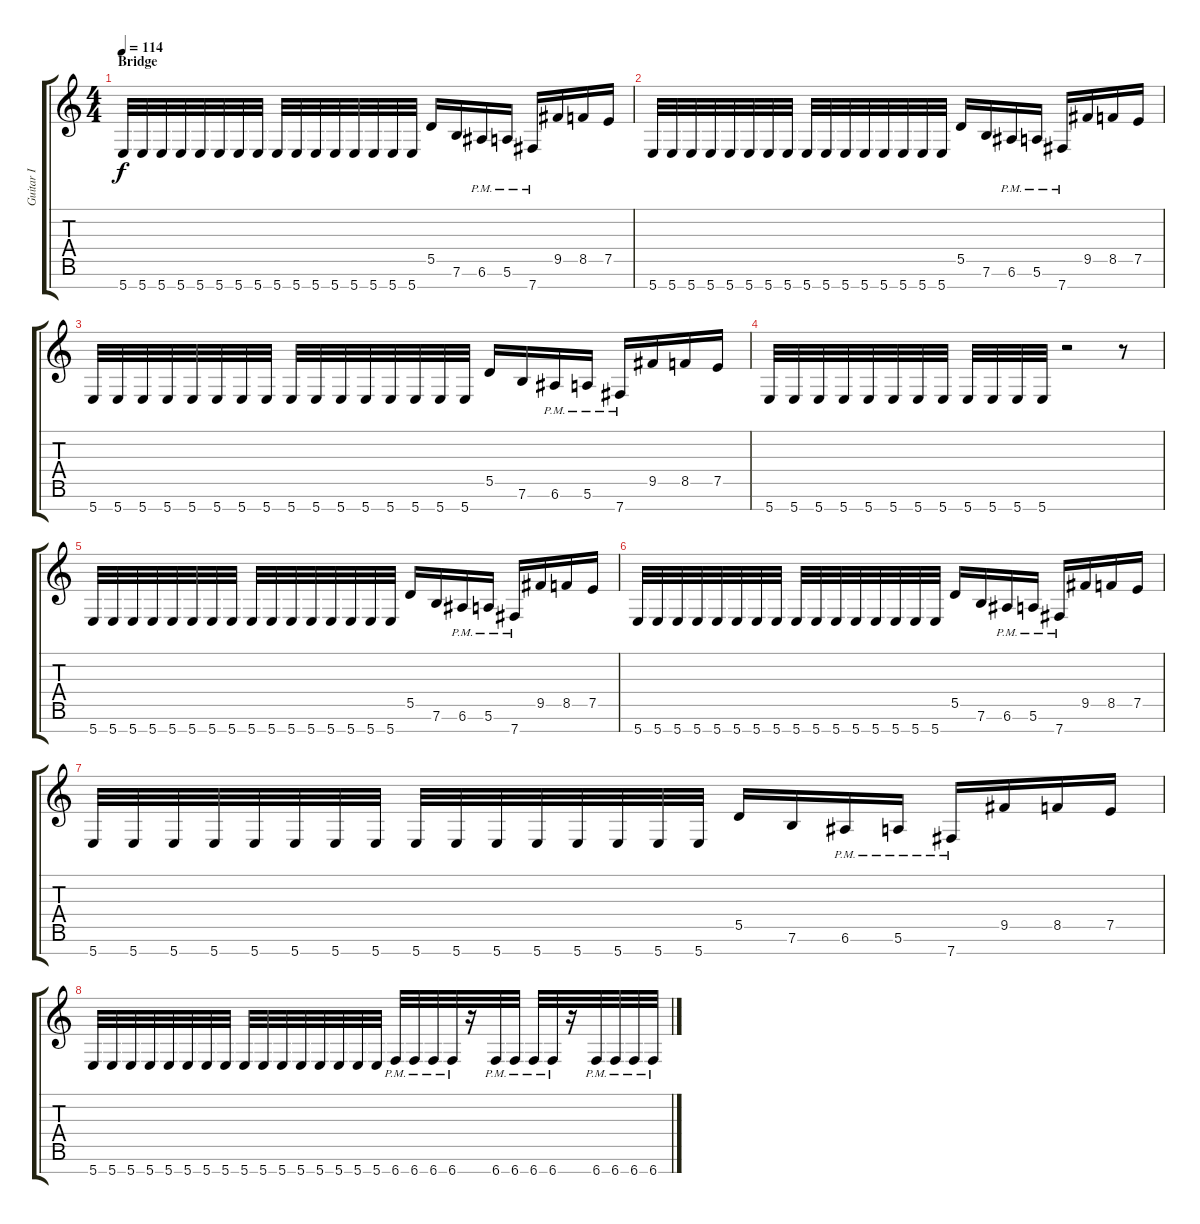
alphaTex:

\track ("Guitar I" "Guitar I") {instrument overdrivenguitar}
\staff {score tabs}
\tuning (E4 B3 G3 D3 A2 E2 B1) {hide}
\ts (4 4)
\section ("" "Bridge")
\tempo 114
\clef g2
\ks c
5.7.32{dy f balance 0} 5.7.32 5.7.32 5.7.32 5.7.32 5.7.32 5.7.32 5.7.32 5.7.32 5.7.32 5.7.32 5.7.32 5.7.32 5.7.32 5.7.32 5.7.32 5.5.16 7.6.16 6.6{pm}.16 5.6{pm}.16 7.7{pm}.16 9.5.16 8.5.16 7.5.16 |
5.7.32 5.7.32 5.7.32 5.7.32 5.7.32 5.7.32 5.7.32 5.7.32 5.7.32 5.7.32 5.7.32 5.7.32 5.7.32 5.7.32 5.7.32 5.7.32 5.5.16 7.6.16 6.6{pm}.16 5.6{pm}.16 7.7{pm}.16 9.5.16 8.5.16 7.5.16 |
5.7.32 5.7.32 5.7.32 5.7.32 5.7.32 5.7.32 5.7.32 5.7.32 5.7.32 5.7.32 5.7.32 5.7.32 5.7.32 5.7.32 5.7.32 5.7.32 5.5.16 7.6.16 6.6{pm}.16 5.6{pm}.16 7.7{pm}.16 9.5.16 8.5.16 7.5.16 |
5.7.32 5.7.32 5.7.32 5.7.32 5.7.32 5.7.32 5.7.32 5.7.32 5.7.32 5.7.32 5.7.32 5.7.32 r.2 r.8 |
5.7.32{balance 8} 5.7.32 5.7.32 5.7.32 5.7.32 5.7.32 5.7.32 5.7.32 5.7.32 5.7.32 5.7.32 5.7.32 5.7.32 5.7.32 5.7.32 5.7.32 5.5.16 7.6.16 6.6{pm}.16 5.6{pm}.16 7.7{pm}.16 9.5.16 8.5.16 7.5.16 |
5.7.32 5.7.32 5.7.32 5.7.32 5.7.32 5.7.32 5.7.32 5.7.32 5.7.32 5.7.32 5.7.32 5.7.32 5.7.32 5.7.32 5.7.32 5.7.32 5.5.16 7.6.16 6.6{pm}.16 5.6{pm}.16 7.7{pm}.16 9.5.16 8.5.16 7.5.16 |
5.7.32 5.7.32 5.7.32 5.7.32 5.7.32 5.7.32 5.7.32 5.7.32 5.7.32 5.7.32 5.7.32 5.7.32 5.7.32 5.7.32 5.7.32 5.7.32 5.5.16 7.6.16 6.6{pm}.16 5.6{pm}.16 7.7{pm}.16 9.5.16 8.5.16 7.5.16 |
5.7.32 5.7.32 5.7.32 5.7.32 5.7.32 5.7.32 5.7.32 5.7.32 5.7.32 5.7.32 5.7.32 5.7.32 5.7.32 5.7.32 5.7.32 5.7.32 6.7{pm}.32 6.7{pm}.32 6.7{pm}.32 6.7{pm}.32 r.16 6.7{pm}.32 6.7{pm}.32 6.7{pm}.32 6.7{pm}.32 r.16 6.7{pm}.32 6.7{pm}.32 6.7{pm}.32 6.7{pm}.32
